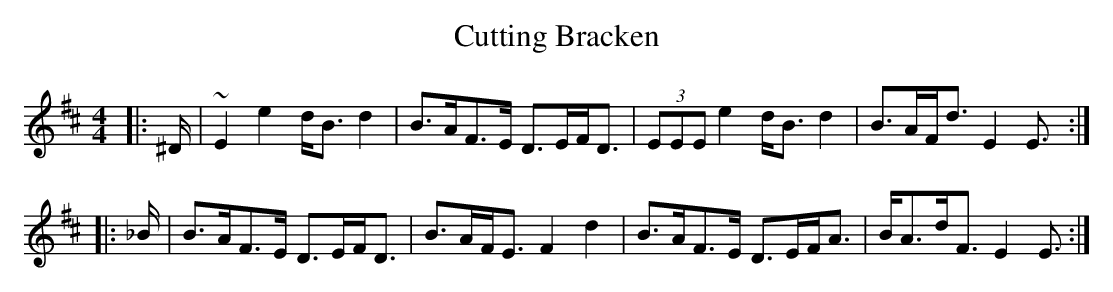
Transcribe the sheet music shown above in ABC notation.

X:1
T: Cutting Bracken
M: 4/4
L: 1/8
K: Edor
|:^D/|~E2 e2 d<B d2|B>AF>E D>EF<D|(3EEE e2 d<B d2|B>AF<d E2 E3/2:|
|:_B/|B>AF>E D>EF<D|B>AF<E F2 d2|B>AF>E D>EF<A|B<Ad<F E2 E3/2:|
